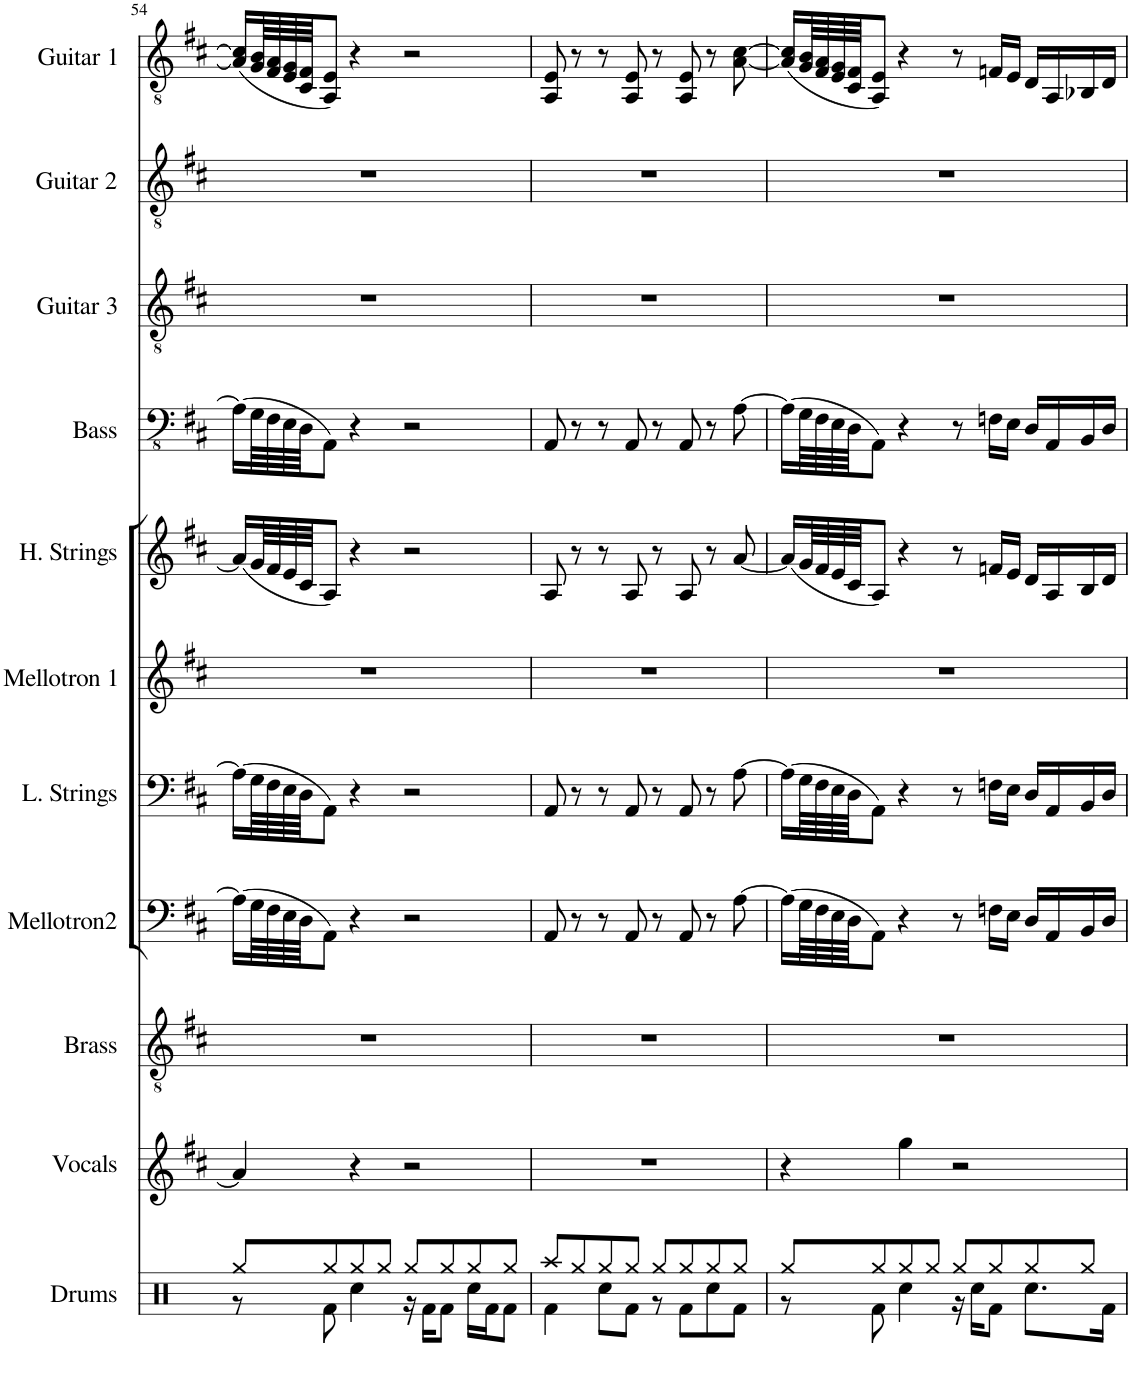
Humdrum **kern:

**kern	**kern	**kern	**kern	**kern	**kern	**kern	**kern	**kern	**kern	**kern
*part11	*part10	*part9	*part8	*part7	*part6	*part5	*part4	*part3	*part2	*part1
*staff11	*staff10	*staff9	*staff8	*staff7	*staff6	*staff5	*staff4	*staff3	*staff2	*staff1
*I"Drums	*I"Vocals (Clarinet)	*I"Brass	*I"Mellotron 2	*I"Strings low	*I"Mellotron 1	*I"Strings high	*I"Bass Guitar	*I"Electric Guitar 3	*I"Electric Guitar 2	*I"Electric Guitar 1
*I'Drums	*I'Vocals	*I'Brass	*I'Mellotron2	*	*I'Mellotron 1	*	*I'Bass	*I'Guitar 3	*I'Guitar 2	*I'Guitar 1
!!LO:PB:g=z
*clefX	*clefG2	*clefGv2	*clefF4	*clefF4	*clefG2	*clefG2	*clefFv4	*clefGv2	*clefGv2	*clefGv2
*	*Trd1c2	*	*	*	*	*	*	*	*	*
*k[]	*k[f#c#]	*k[f#c#]	*k[f#c#]	*k[f#c#]	*k[f#c#]	*k[f#c#]	*k[f#c#]	*k[f#c#]	*k[f#c#]	*k[f#c#]
*M4/4	*M4/4	*M4/4	*M4/4	*M4/4	*M4/4	*M4/4	*M4/4	*M4/4	*M4/4	*M4/4
=54	=54	=54	=54	=54	=54	=54	=54	=54	=54	=54
*^	*	*	*	*	*	*	*	*	*	*
8Rgg/L	8r	4a/]	1r	(16A\LL]	(16A\LL]	1r	(16a/LL]	(16AA\LL]	1r	1r	(16A/] 16c#/]LL
.	.	.	.	64G\LL	64G\LL	.	64g/LL	64GG\LL	.	.	64G/ 64B/LL
.	.	.	.	64F#\	64F#\	.	64f#/	64FF#\	.	.	64F#/ 64A/
.	.	.	.	64E\	64E\	.	64e/	64EE\	.	.	64E/ 64G/
.	.	.	.	64D\JJJ	64D\JJJ	.	64c#/JJJ	64DD\JJJ	.	.	64C#/ 64F#/JJJ
8Rgg/	8Rf\	.	.	8AA\J)	8AA\J)	.	8A/J)	8AAA\J)	.	.	8AA/ 8E/J)
8Rgg/	4Rcc\	4r	.	4r	4r	.	4r	4r	.	.	4r
8Rgg/J	.	.	.	.	.	.	.	.	.	.	.
8Rgg/L	16r	2r	.	2r	2r	.	2r	2r	.	.	2r
.	16Rf\KL	.	.	.	.	.	.	.	.	.	.
8Rgg/	8Rf\J	.	.	.	.	.	.	.	.	.	.
8Rgg/	16Rcc\LL	.	.	.	.	.	.	.	.	.	.
.	16Rf\J	.	.	.	.	.	.	.	.	.	.
8Rgg/J	8Rf\J	.	.	.	.	.	.	.	.	.	.
=55	=55	=55	=55	=55	=55	=55	=55	=55	=55	=55	=55
8Raa/L	4Rf\	1r	1r	8AA/	8AA/	1r	8A/	8AAA/	1r	1r	8AA/ 8E/
8Rgg/	.	.	.	8r	8r	.	8r	8r	.	.	8r
8Rgg/	8Rcc\L	.	.	8r	8r	.	8r	8r	.	.	8r
8Rgg/J	8Rf\J	.	.	8AA/	8AA/	.	8A/	8AAA/	.	.	8AA/ 8E/
8Rgg/L	8r	.	.	8r	8r	.	8r	8r	.	.	8r
8Rgg/	8Rf\L	.	.	8AA/	8AA/	.	8A/	8AAA/	.	.	8AA/ 8E/
8Rgg/	8Rcc\	.	.	8r	8r	.	8r	8r	.	.	8r
8Rgg/J	8Rf\J	.	.	[8A\	[8A\	.	[8a/	[8AA\	.	.	[8A\ [8c#\
=56	=56	=56	=56	=56	=56	=56	=56	=56	=56	=56	=56
8Rgg/L	8r	4r	1r	(16A\LL]	(16A\LL]	1r	(16a/LL]	(16AA\LL]	1r	1r	(16A/] 16c#/]LL
.	.	.	.	64G\LL	64G\LL	.	64g/LL	64GG\LL	.	.	64G/ 64B/LL
.	.	.	.	64F#\	64F#\	.	64f#/	64FF#\	.	.	64F#/ 64A/
.	.	.	.	64E\	64E\	.	64e/	64EE\	.	.	64E/ 64G/
.	.	.	.	64D\JJJ	64D\JJJ	.	64c#/JJJ	64DD\JJJ	.	.	64C#/ 64F#/JJJ
8Rgg/	8Rf\	.	.	8AA\J)	8AA\J)	.	8A/J)	8AAA\J)	.	.	8AA/ 8E/J)
8Rgg/	4Rcc\	4gg\	.	4r	4r	.	4r	4r	.	.	4r
8Rgg/J	.	.	.	.	.	.	.	.	.	.	.
8Rgg/L	16r	2r	.	8r	8r	.	8r	8r	.	.	8r
.	16Rcc\KL	.	.	.	.	.	.	.	.	.	.
8Rgg/	8Rf\J	.	.	16Fn\LL	16Fn\LL	.	16fn/LL	16FFn\LL	.	.	16Fn/LL
.	.	.	.	16E\JJ	16E\JJ	.	16e/JJ	16EE\JJ	.	.	16E/JJ
8Rgg/	8.Rcc\L	.	.	16D/LL	16D/LL	.	16d/LL	16DD/LL	.	.	16D/LL
.	.	.	.	16AA/	16AA/	.	16A/	16AAA/	.	.	16AA/
8Rgg/J	.	.	.	16BB/	16BB/	.	16B/	16BBB/	.	.	16BB-X/
.	16Rf\Jk	.	.	16D/JJ	16D/JJ	.	16d/JJ	16DD/JJ	.	.	16D/JJ
*v	*v	*	*	*	*	*	*	*	*	*	*
=	=	=	=	=	=	=	=	=	=	=
*-	*-	*-	*-	*-	*-	*-	*-	*-	*-	*-
